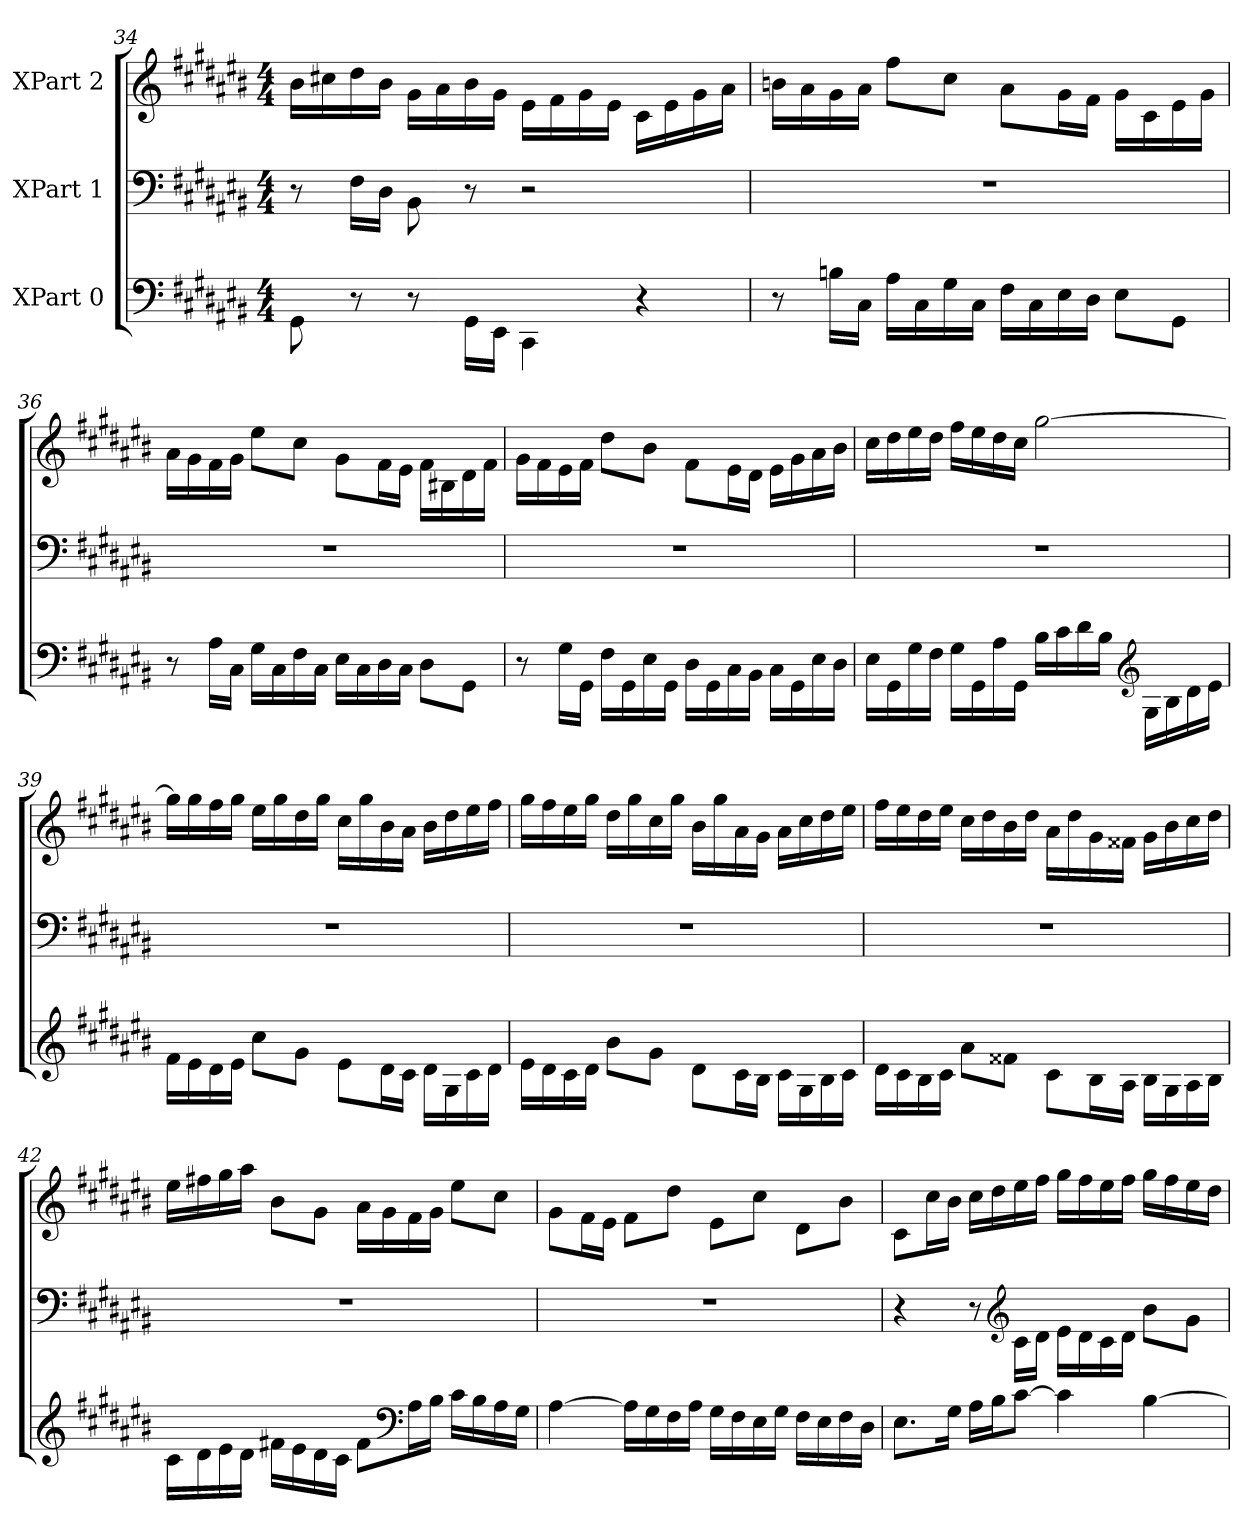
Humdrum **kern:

**kern	**kern	**kern
*part3	*part2	*part1
*staff3	*staff2	*staff1
*I"XPart 0	*I"XPart 1	*I"XPart 2
*clefF4	*clefF4	*clefG2
*k[f#c#g#d#a#e#b#]	*k[f#c#g#d#a#e#b#]	*k[f#c#g#d#a#e#b#]
*M4/4	*M4/4	*M4/4
=34	=34	=34
8GG#\	8r	16b#\L
.	.	16cc#X\
8r	16F#\L	16dd#\
.	16D#\J	16b#\J
8r	8BB#\	16g#\L
.	.	16a#\
16GG#\L	8r	16b#\
16EE#\J	.	16g#\J
4CC#\	2r	16e#\L
.	.	16f#\
.	.	16g#\
.	.	16e#\J
4r	.	16c#\L
.	.	16e#\
.	.	16g#\
.	.	16a#\J
=35	=35	=35
8r	1r	16bn\L
.	.	16a#\
16Bn\L	.	16g#\
16C#\J	.	16a#\J
16A#\L	.	8ff#\L
16C#\	.	.
16G#\	.	8cc#\J
16C#\J	.	.
16F#\L	.	8a#\L
16C#\	.	.
16E#\	.	16g#\
16D#\J	.	16f#\J
8E#\L	.	16g#\L
.	.	16c#\
8GG#\J	.	16e#\
.	.	16g#\J
=36	=36	=36
8r	1r	16a#\L
.	.	16g#\
16A#\L	.	16f#\
16C#\J	.	16g#\J
16G#\L	.	8ee#\L
16C#\	.	.
16F#\	.	8cc#\J
16C#\J	.	.
16E#\L	.	8g#\L
16C#\	.	.
16D#\	.	16f#\
16C#\J	.	16e#\J
8D#\L	.	16f#\L
.	.	16B#X\
8GG#\J	.	16d#\
.	.	16f#\J
=37	=37	=37
8r	1r	16g#\L
.	.	16f#\
16G#\L	.	16e#\
16GG#\J	.	16f#\J
16F#\L	.	8dd#\L
16GG#\	.	.
16E#\	.	8b#\J
16GG#\J	.	.
16D#\L	.	8f#\L
16GG#\	.	.
16C#\	.	16e#\
16BB#\J	.	16d#\J
16C#\L	.	16e#\L
16GG#\	.	16g#\
16E#\	.	16a#\
16D#\J	.	16b#\J
=38	=38	=38
16E#\L	1r	16cc#\L
16GG#\	.	16dd#\
16G#\	.	16ee#\
16F#\J	.	16dd#\J
16G#\L	.	16ff#\L
16GG#\	.	16ee#\
16A#\	.	16dd#\
16GG#\J	.	16cc#\J
16B#\L	.	[2gg#\
16c#\	.	.
16d#\	.	.
16B#\J	.	.
*clefG2	*	*
16G#\L	.	.
16B#\	.	.
16d#\	.	.
16e#\J	.	.
=39	=39	=39
16f#\L	1r	16gg#\L]
16e#\	.	16gg#\
16d#\	.	16ff#\
16e#\J	.	16gg#\J
8cc#\L	.	16ee#\L
.	.	16gg#\
8g#\J	.	16dd#\
.	.	16gg#\J
8e#\L	.	16cc#\L
.	.	16gg#\
16d#\	.	16b#\
16c#\J	.	16a#\J
16d#\L	.	16b#\L
16G#\	.	16dd#\
16c#\	.	16ee#\
16d#\J	.	16ff#\J
=40	=40	=40
16e#\L	1r	16gg#\L
16d#\	.	16ff#\
16c#\	.	16ee#\
16d#\J	.	16gg#\J
8b#\L	.	16dd#\L
.	.	16gg#\
8g#\J	.	16cc#\
.	.	16gg#\J
8d#\L	.	16b#\L
.	.	16gg#\
16c#\	.	16a#\
16B#\J	.	16g#\J
16c#\L	.	16a#\L
16G#\	.	16cc#\
16B#\	.	16dd#\
16c#\J	.	16ee#\J
=41	=41	=41
16d#\L	1r	16ff#\L
16c#\	.	16ee#\
16B#\	.	16dd#\
16c#\J	.	16ee#\J
8a#\L	.	16cc#\L
.	.	16dd#\
8f##X\J	.	16b#\
.	.	16dd#\J
8c#\L	.	16a#\L
.	.	16dd#\
16B#\	.	16g#\
16A#\J	.	16f##X\J
16B#\L	.	16g#\L
16G#\	.	16b#\
16A#\	.	16cc#\
16B#\J	.	16dd#\J
=42	=42	=42
16c#\L	1r	16ee#\L
16d#\	.	16ff#X\
16e#\	.	16gg#\
16d#\J	.	16aa#\J
16f#X\L	.	8b#\L
16e#\	.	.
16d#\	.	8g#\J
16c#\J	.	.
8f#\L	.	16a#\L
.	.	16g#\
*clefF4	*	*
16A#\	.	16f#\
16B#\J	.	16g#\J
16c#\L	.	8ee#\L
16B#\	.	.
16A#\	.	8cc#\J
16G#\J	.	.
=43	=43	=43
[4A#\	1r	8g#\L
.	.	16f#\
.	.	16e#\J
16A#\L]	.	8f#\L
16G#\	.	.
16F#\	.	8dd#\J
16A#\J	.	.
16G#\L	.	8e#\L
16F#\	.	.
16E#\	.	8cc#\J
16G#\J	.	.
16F#\L	.	8d#\L
16E#\	.	.
16F#\	.	8b#\J
16D#\J	.	.
=44	=44	=44
8.E#\L	4r	8c#\L
.	.	16cc#\
16G#\J	.	16b#\J
16A#\L	8r	16cc#\L
16B#\	.	16dd#\
*	*clefG2	*
[8c#\J	16c#\L	16ee#\
.	16d#\J	16ff#\J
4c#\]	16e#\L	16gg#\L
.	16d#\	16ff#\
.	16c#\	16ee#\
.	16d#\J	16ff#\J
[4B#\	8b#\L	16gg#\L
.	.	16ff#\
.	8g#\J	16ee#\
.	.	16dd#\J
=	=	=
*-	*-	*-
